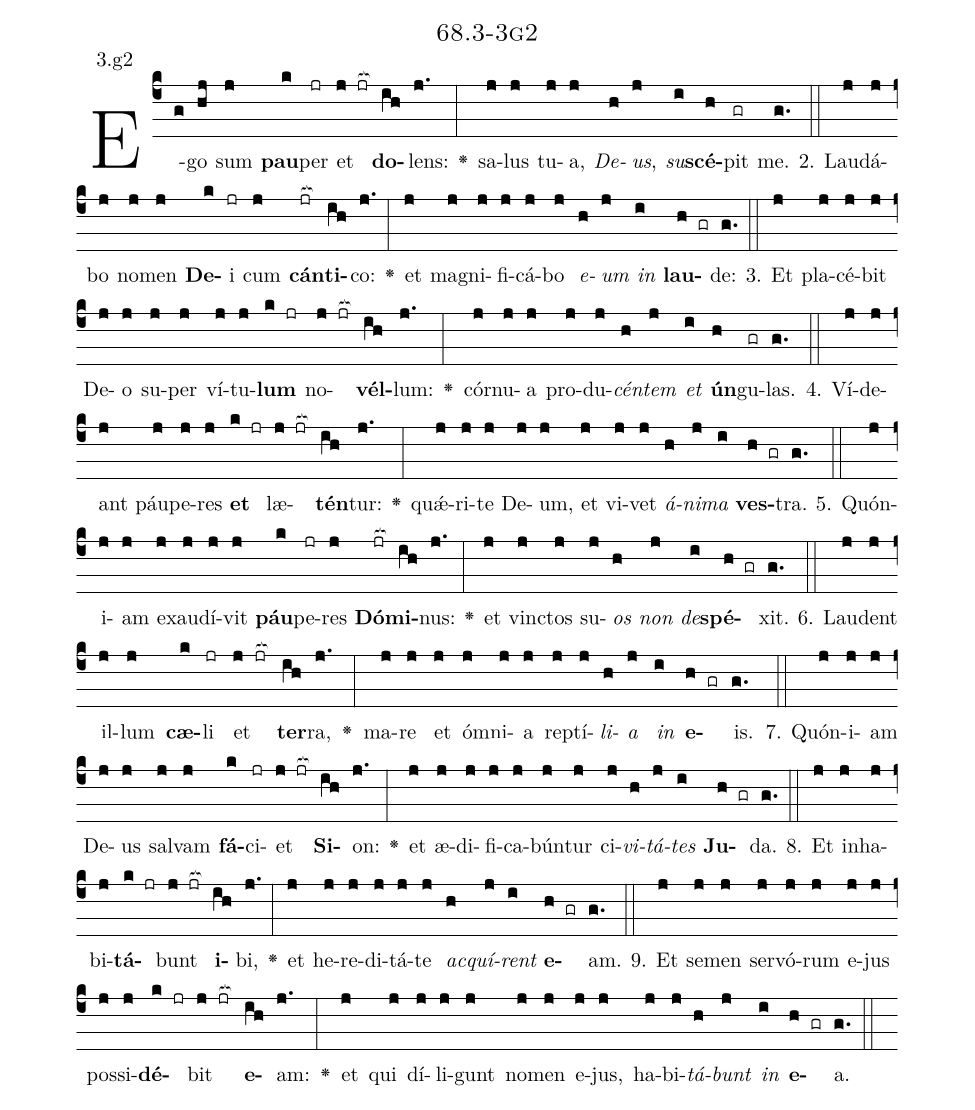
name: 68.3-3g2;
annotation: 3.g2;
%%
(c4)E(g)go(hj) sum(j) <b>pau</b>(k)per(jr) et(j jr[ocb:1{]) <b>do</b>(ih[ocb:0}])lens:(j.) <v>\greheightstar</v>(:) sa(j)lus(j) tu(j)a,(j) <i>De</i>(h)<i>us</i>,(j) <i>su</i>(i)<b>scé</b>(h)pit(gr) me.(g.) (::)
2. Lau(j)dá(j)bo(j) no(j)men(j) <b>De</b>(k)i(jr) cum(j) <b>cán</b>(jr[ocb:1{])<b>ti</b>(ih[ocb:0}])co:(j.) <v>\greheightstar</v>(:) et(j) ma(j)gni(j)fi(j)cá(j)bo(j) <i>e</i>(h)<i>um</i>(j) <i>in</i>(i) <b>lau</b>(h gr)de:(g.) (::)
3. Et(j) pla(j)cé(j)bit(j) De(j)o(j) su(j)per(j) ví(j)tu(j)<b>lum</b>(k jr) no(j jr[ocb:1{])<b>vél</b>(ih[ocb:0}])lum:(j.) <v>\greheightstar</v>(:) cór(j)nu(j)a(j) pro(j)du(j)<i>cén</i>(h)<i>tem</i>(j) <i>et</i>(i) <b>ún</b>(h)gu(gr)las.(g.) (::)
4. Ví(j)de(j)ant(j) páu(j)pe(j)res(j) <b>et</b>(k jr) læ(j jr[ocb:1{])<b>tén</b>(ih[ocb:0}])tur:(j.) <v>\greheightstar</v>(:) quǽ(j)ri(j)te(j) De(j)um,(j) et(j) vi(j)vet(j) <i>á</i>(h)<i>ni</i>(j)<i>ma</i>(i) <b>ves</b>(h gr)tra.(g.) (::)
5. Quón(j)i(j)am(j) ex(j)au(j)dí(j)vit(j) <b>páu</b>(k)pe(jr)res(j) <b>Dó</b>(jr[ocb:1{])<b>mi</b>(ih[ocb:0}])nus:(j.) <v>\greheightstar</v>(:) et(j) vinc(j)tos(j) su(j)<i>os</i>(h) <i>non</i>(j) <i>de</i>(i)<b>spé</b>(h gr)xit.(g.) (::)
6. Lau(j)dent(j) il(j)lum(j) <b>cæ</b>(k)li(jr) et(j jr[ocb:1{]) <b>ter</b>(ih[ocb:0}])ra,(j.) <v>\greheightstar</v>(:) ma(j)re(j) et(j) óm(j)ni(j)a(j) rep(j)tí(j)<i>li</i>(h)<i>a</i>(j) <i>in</i>(i) <b>e</b>(h gr)is.(g.) (::)
7. Quón(j)i(j)am(j) De(j)us(j) sal(j)vam(j) <b>fá</b>(k)ci(jr)et(j jr[ocb:1{]) <b>Si</b>(ih[ocb:0}])on:(j.) <v>\greheightstar</v>(:) et(j) æ(j)di(j)fi(j)ca(j)bún(j)tur(j) ci(j)<i>vi</i>(h)<i>tá</i>(j)<i>tes</i>(i) <b>Ju</b>(h gr)da.(g.) (::)
8. Et(j) in(j)ha(j)bi(j)<b>tá</b>(k jr)bunt(j jr[ocb:1{]) <b>i</b>(ih[ocb:0}])bi,(j.) <v>\greheightstar</v>(:) et(j) he(j)re(j)di(j)tá(j)te(j) <i>ac</i>(h)<i>quí</i>(j)<i>rent</i>(i) <b>e</b>(h gr)am.(g.) (::)
9. Et(j) se(j)men(j) ser(j)vó(j)rum(j) e(j)jus(j) pos(j)si(j)<b>dé</b>(k jr)bit(j jr[ocb:1{]) <b>e</b>(ih[ocb:0}])am:(j.) <v>\greheightstar</v>(:) et(j) qui(j) dí(j)li(j)gunt(j) no(j)men(j) e(j)jus,(j) ha(j)bi(j)<i>tá</i>(h)<i>bunt</i>(j) <i>in</i>(i) <b>e</b>(h gr)a.(g.) (::)
